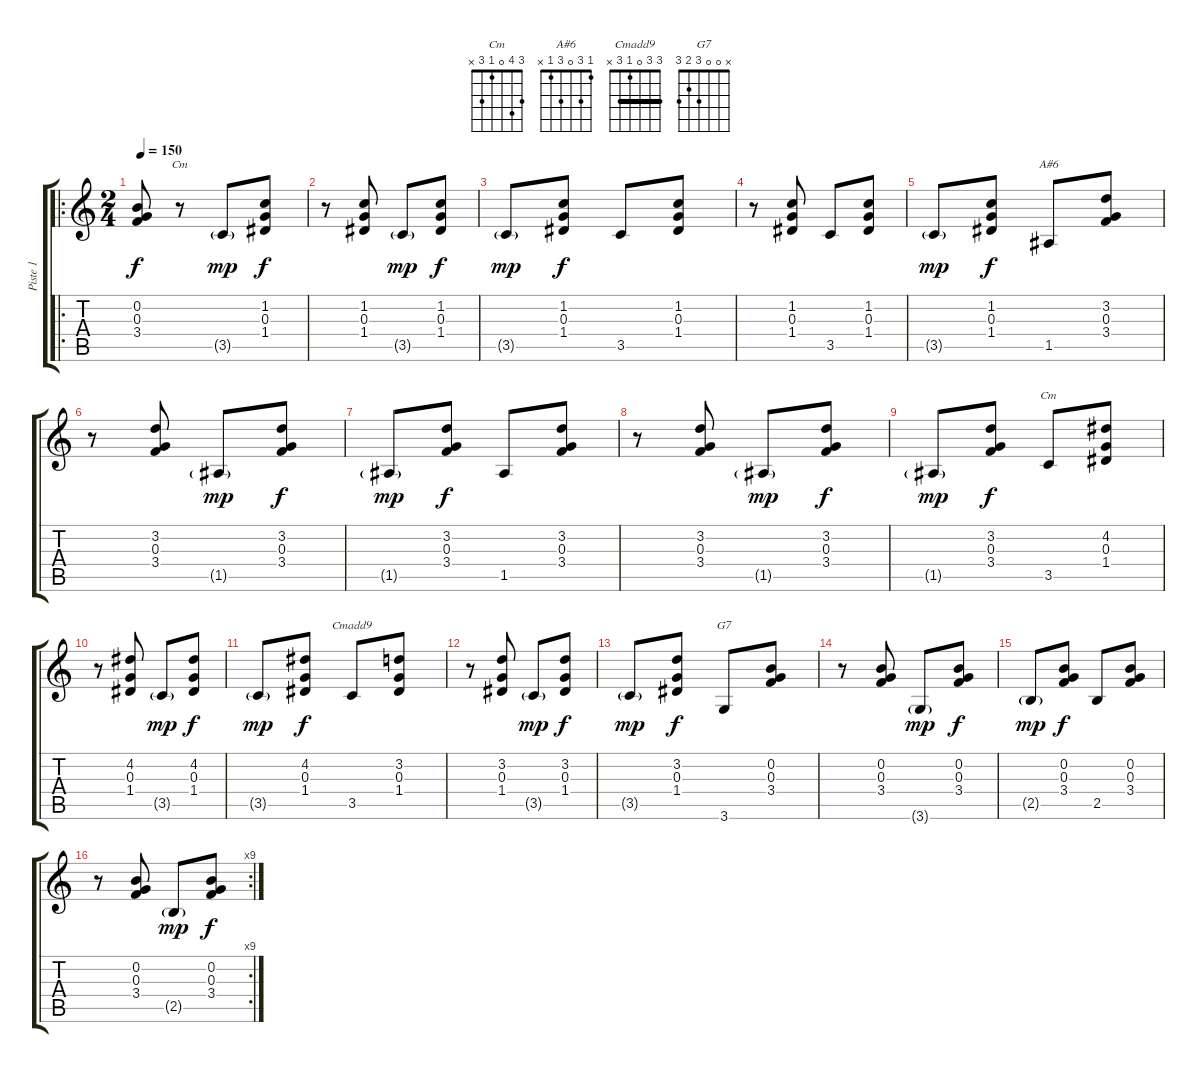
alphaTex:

\track ("Piste 1" "Piste 1") {instrument acousticguitarnylon}
\staff {score tabs}
\tuning (E4 B3 G3 D3 A2 E2) {hide}
\chord ("Cm" 3 1 0 1 3 x)
\chord ("A#6" 1 3 0 3 1 x)
\chord ("Cm" 3 4 0 1 3 x)
\chord ("Cmadd9" 3 3 0 1 3 x) {barre 3}
\chord ("G7" x 0 0 3 2 3)
\ro
\ts (2 4)
\tempo 150
\clef g2
\ks c
(0.2 0.3 3.4).8{dy f} r.8{ch "Cm"} 3.5{g}.8{dy mp} (1.2 0.3 1.4).8{dy f} |
r.8 (1.2 0.3 1.4).8 3.5{g}.8{dy mp} (1.2 0.3 1.4).8{dy f} |
3.5{g}.8{dy mp} (1.2 0.3 1.4).8{dy f} 3.5.8 (1.2 0.3 1.4).8 |
r.8 (1.2 0.3 1.4).8 3.5.8 (1.2 0.3 1.4).8 |
3.5{g}.8{dy mp} (1.2 0.3 1.4).8{dy f} 1.5.8{ch "A#6"} (3.2 0.3 3.4).8 |
r.8 (3.2 0.3 3.4).8 1.5{g}.8{dy mp} (3.2 0.3 3.4).8{dy f} |
1.5{g}.8{dy mp} (3.2 0.3 3.4).8{dy f} 1.5.8 (3.2 0.3 3.4).8 |
r.8 (3.2 0.3 3.4).8 1.5{g}.8{dy mp} (3.2 0.3 3.4).8{dy f} |
1.5{g}.8{dy mp} (3.2 0.3 3.4).8{dy f} 3.5.8{ch "Cm"} (4.2 0.3 1.4).8 |
r.8 (4.2 0.3 1.4).8 3.5{g}.8{dy mp} (4.2 0.3 1.4).8{dy f} |
3.5{g}.8{dy mp} (4.2 0.3 1.4).8{dy f} 3.5.8{ch "Cmadd9"} (3.2 0.3 1.4).8 |
r.8 (3.2 0.3 1.4).8 3.5{g}.8{dy mp} (3.2 0.3 1.4).8{dy f} |
3.5{g}.8{dy mp} (3.2 0.3 1.4).8{dy f} 3.6.8{ch "G7"} (0.2 0.3 3.4).8 |
r.8 (0.2 0.3 3.4).8 3.6{g}.8{dy mp} (0.2 0.3 3.4).8{dy f} |
2.5{g}.8{dy mp} (0.2 0.3 3.4).8{dy f} 2.5.8 (0.2 0.3 3.4).8 |
\rc 9
r.8 (0.2 0.3 3.4).8 2.5{g}.8{dy mp} (0.2 0.3 3.4).8{dy f}
